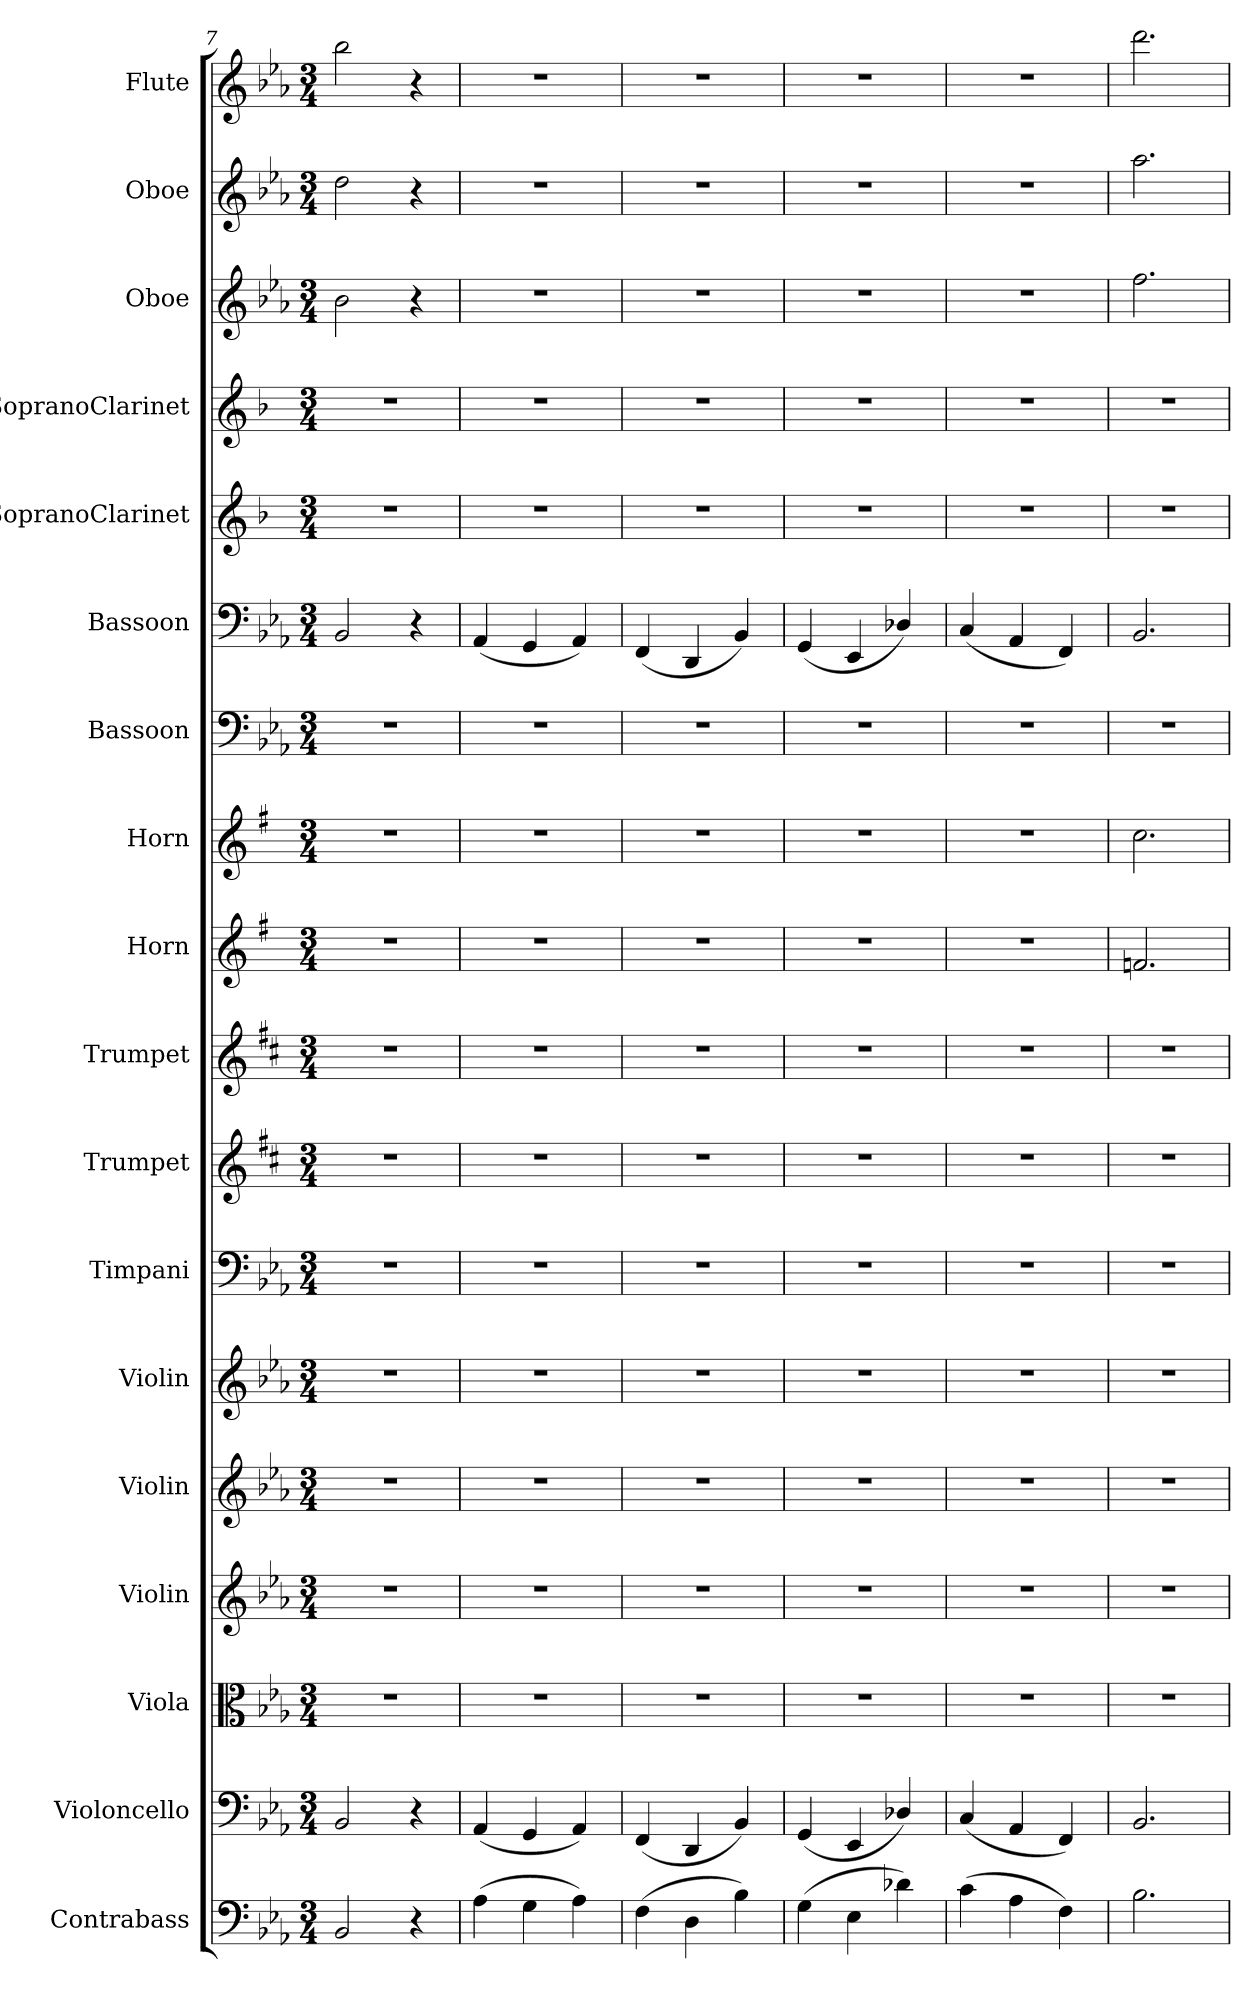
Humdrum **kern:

**kern	**kern	**kern	**kern	**kern	**kern	**kern	**kern	**kern	**kern	**kern	**kern	**kern	**kern	**kern	**kern	**kern	**kern
*part18	*part17	*part16	*part15	*part14	*part13	*part12	*part11	*part10	*part9	*part8	*part7	*part6	*part5	*part4	*part3	*part2	*part1
*staff18	*staff17	*staff16	*staff15	*staff14	*staff13	*staff12	*staff11	*staff10	*staff9	*staff8	*staff7	*staff6	*staff5	*staff4	*staff3	*staff2	*staff1
*I"Contrabass	*I"Violoncello	*I"Viola	*I"Violin	*I"Violin	*I"Violin	*I"Timpani	*I"Trumpet	*I"Trumpet	*I"Horn	*I"Horn	*I"Bassoon	*I"Bassoon	*I"SopranoClarinet	*I"SopranoClarinet	*I"Oboe	*I"Oboe	*I"Flute
*I'Cb	*I'Vc	*I'Vla	*I'Vln	*I'Vln	*I'Vln	*I'Timp	*I'Tpt	*I'Tpt	*I'Hn	*I'Hn	*I'Bsn	*I'Bsn	*	*	*I'Ob	*I'Ob	*I'Fl
*clefF4	*clefF4	*clefC3	*clefG2	*clefG2	*clefG2	*clefF4	*clefG2	*clefG2	*clefG2	*clefG2	*clefF4	*clefF4	*clefG2	*clefG2	*clefG2	*clefG2	*clefG2
*ITrd7c12	*	*	*	*	*	*	*ITrd1c2	*ITrd1c2	*ITrd4c7	*ITrd4c7	*	*	*	*	*	*	*
*k[b-e-a-]	*k[b-e-a-]	*k[b-e-a-]	*k[b-e-a-]	*k[b-e-a-]	*k[b-e-a-]	*k[b-e-a-]	*k[]	*k[]	*k[]	*k[]	*k[b-e-a-]	*k[b-e-a-]	*k[b-]	*k[b-]	*k[b-e-a-]	*k[b-e-a-]	*k[b-e-a-]
*M3/4	*M3/4	*M3/4	*M3/4	*M3/4	*M3/4	*M3/4	*M3/4	*M3/4	*M3/4	*M3/4	*M3/4	*M3/4	*M3/4	*M3/4	*M3/4	*M3/4	*M3/4
=7	=7	=7	=7	=7	=7	=7	=7	=7	=7	=7	=7	=7	=7	=7	=7	=7	=7
2BBB-/	2BB-/	2.r	2.r	2.r	2.r	2.r	2.r	2.r	2.r	2.r	2.r	2BB-/	2.r	2.r	2b-\	2dd\	2bb-\
4r	4r	.	.	.	.	.	.	.	.	.	.	4r	.	.	4r	4r	4r
=8	=8	=8	=8	=8	=8	=8	=8	=8	=8	=8	=8	=8	=8	=8	=8	=8	=8
(>4AA-\	(<4AA-/	2.r	2.r	2.r	2.r	2.r	2.r	2.r	2.r	2.r	2.r	(<4AA-/	2.r	2.r	2.r	2.r	2.r
4GG\	4GG/	.	.	.	.	.	.	.	.	.	.	4GG/	.	.	.	.	.
4AA-\)	4AA-/)	.	.	.	.	.	.	.	.	.	.	4AA-/)	.	.	.	.	.
=9	=9	=9	=9	=9	=9	=9	=9	=9	=9	=9	=9	=9	=9	=9	=9	=9	=9
(>4FF\	(<4FF/	2.r	2.r	2.r	2.r	2.r	2.r	2.r	2.r	2.r	2.r	(<4FF/	2.r	2.r	2.r	2.r	2.r
4DD\	4DD/	.	.	.	.	.	.	.	.	.	.	4DD/	.	.	.	.	.
4BB-\)	4BB-/)	.	.	.	.	.	.	.	.	.	.	4BB-/)	.	.	.	.	.
=10	=10	=10	=10	=10	=10	=10	=10	=10	=10	=10	=10	=10	=10	=10	=10	=10	=10
(>4GG\	(<4GG/	2.r	2.r	2.r	2.r	2.r	2.r	2.r	2.r	2.r	2.r	(<4GG/	2.r	2.r	2.r	2.r	2.r
4EE-\	4EE-/	.	.	.	.	.	.	.	.	.	.	4EE-/	.	.	.	.	.
4D-X\)	4D-X/)	.	.	.	.	.	.	.	.	.	.	4D-X/)	.	.	.	.	.
=11	=11	=11	=11	=11	=11	=11	=11	=11	=11	=11	=11	=11	=11	=11	=11	=11	=11
(>4C\	(<4C/	2.r	2.r	2.r	2.r	2.r	2.r	2.r	2.r	2.r	2.r	(<4C/	2.r	2.r	2.r	2.r	2.r
4AA-\	4AA-/	.	.	.	.	.	.	.	.	.	.	4AA-/	.	.	.	.	.
4FF\)	4FF/)	.	.	.	.	.	.	.	.	.	.	4FF/)	.	.	.	.	.
=12	=12	=12	=12	=12	=12	=12	=12	=12	=12	=12	=12	=12	=12	=12	=12	=12	=12
2.BB-\	2.BB-/	2.r	2.r	2.r	2.r	2.r	2.r	2.r	2.B-X/	2.f\	2.r	2.BB-/	2.r	2.r	2.ff\	2.aa-\	2.ddd\
=	=	=	=	=	=	=	=	=	=	=	=	=	=	=	=	=	=
*-	*-	*-	*-	*-	*-	*-	*-	*-	*-	*-	*-	*-	*-	*-	*-	*-	*-
